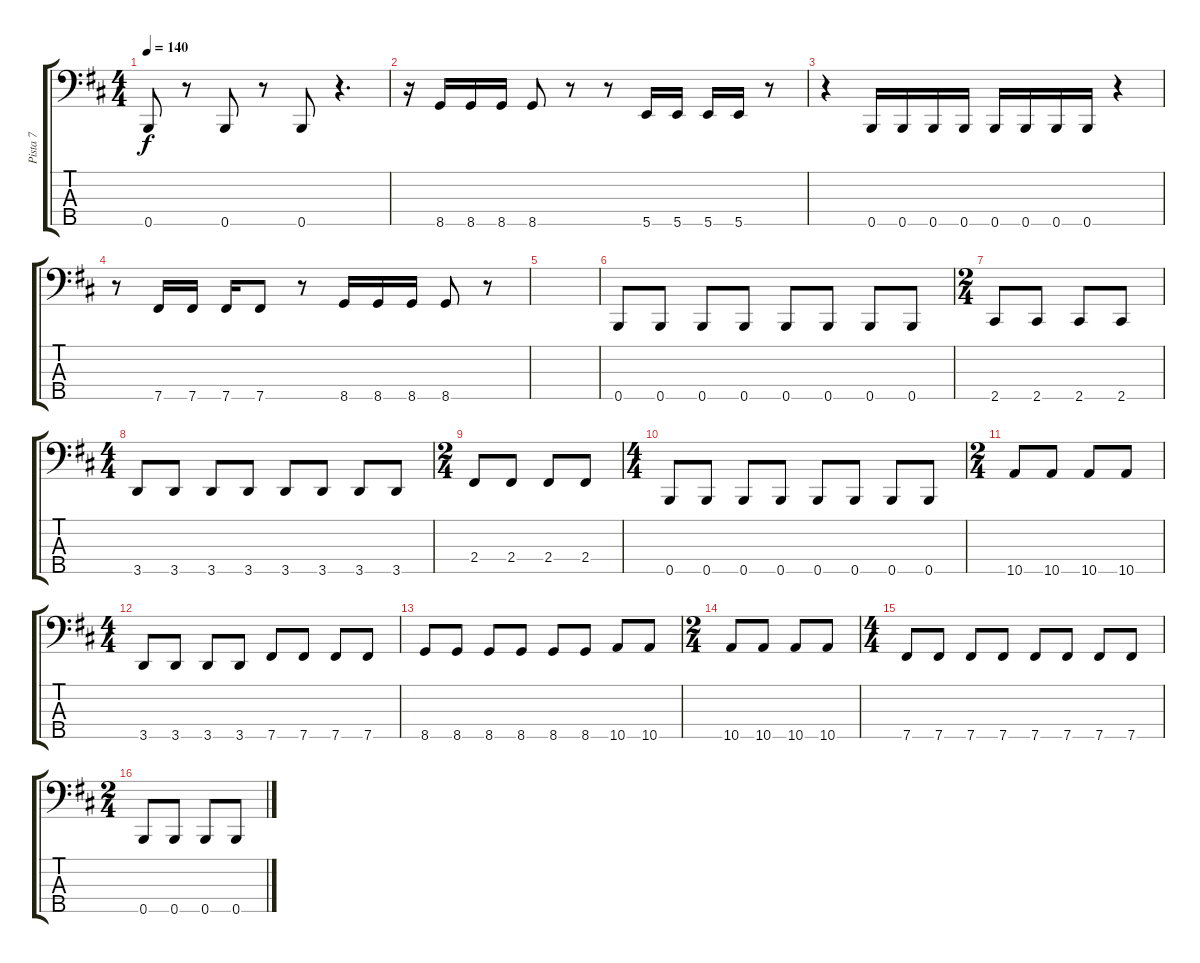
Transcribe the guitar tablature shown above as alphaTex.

\track ("Pista 7" "Pista 7") {instrument electricbassfinger}
\staff {score tabs}
\tuning (G2 D2 A1 E1 B0) {hide}
\ts (4 4)
\tempo 140
\clef f4
\ks bminor
0.5.8{dy f} r.8 0.5.8 r.8 0.5.8 r.4{d} |
r.16 8.5.16 8.5.16 8.5.16 8.5.8 r.8 r.8 5.5.16 5.5.16 5.5.16 5.5.16 r.8 |
r.4 0.5.16 0.5.16 0.5.16 0.5.16 0.5.16 0.5.16 0.5.16 0.5.16 r.4 |
r.8 7.5.16 7.5.16 7.5.16 7.5.8 r.8 8.5.16 8.5.16 8.5.16 8.5.8 r.8 |
|
0.5.8 0.5.8 0.5.8 0.5.8 0.5.8 0.5.8 0.5.8 0.5.8 |
\ts (2 4)
2.5.8 2.5.8 2.5.8 2.5.8 |
\ts (4 4)
3.5.8 3.5.8 3.5.8 3.5.8 3.5.8 3.5.8 3.5.8 3.5.8 |
\ts (2 4)
2.4.8 2.4.8 2.4.8 2.4.8 |
\ts (4 4)
0.5.8 0.5.8 0.5.8 0.5.8 0.5.8 0.5.8 0.5.8 0.5.8 |
\ts (2 4)
10.5.8 10.5.8 10.5.8 10.5.8 |
\ts (4 4)
3.5.8 3.5.8 3.5.8 3.5.8 7.5.8 7.5.8 7.5.8 7.5.8 |
8.5.8 8.5.8 8.5.8 8.5.8 8.5.8 8.5.8 10.5.8 10.5.8 |
\ts (2 4)
10.5.8 10.5.8 10.5.8 10.5.8 |
\ts (4 4)
7.5.8 7.5.8 7.5.8 7.5.8 7.5.8 7.5.8 7.5.8 7.5.8 |
\ts (2 4)
0.5.8 0.5.8 0.5.8 0.5.8
